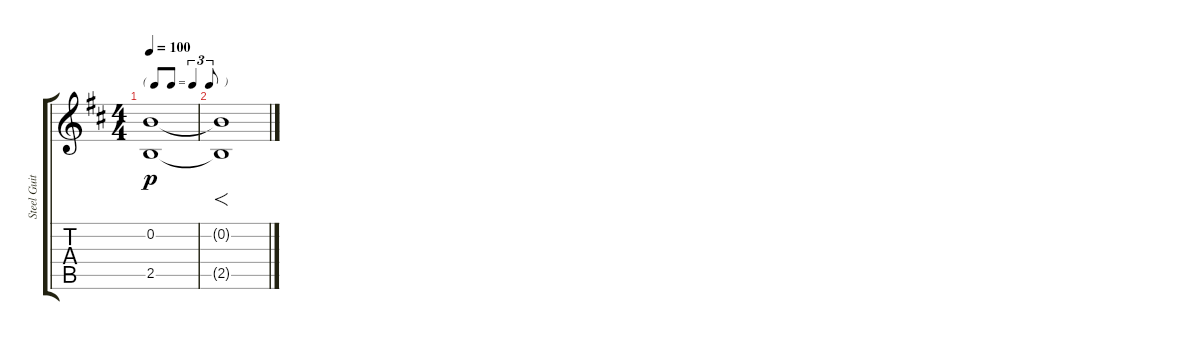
\track ("Steel Guitar" "Steel Guit") {instrument acousticguitarsteel}
\staff {score tabs}
\tuning (E4 B3 G3 D3 A2 E2) {hide}
\ts (4 4)
\tf triplet8th
\tempo 100
\clef g2
\ks d
(0.2 2.5).1{dy p} |
(0.2{t} 2.5{t}).1{f}
